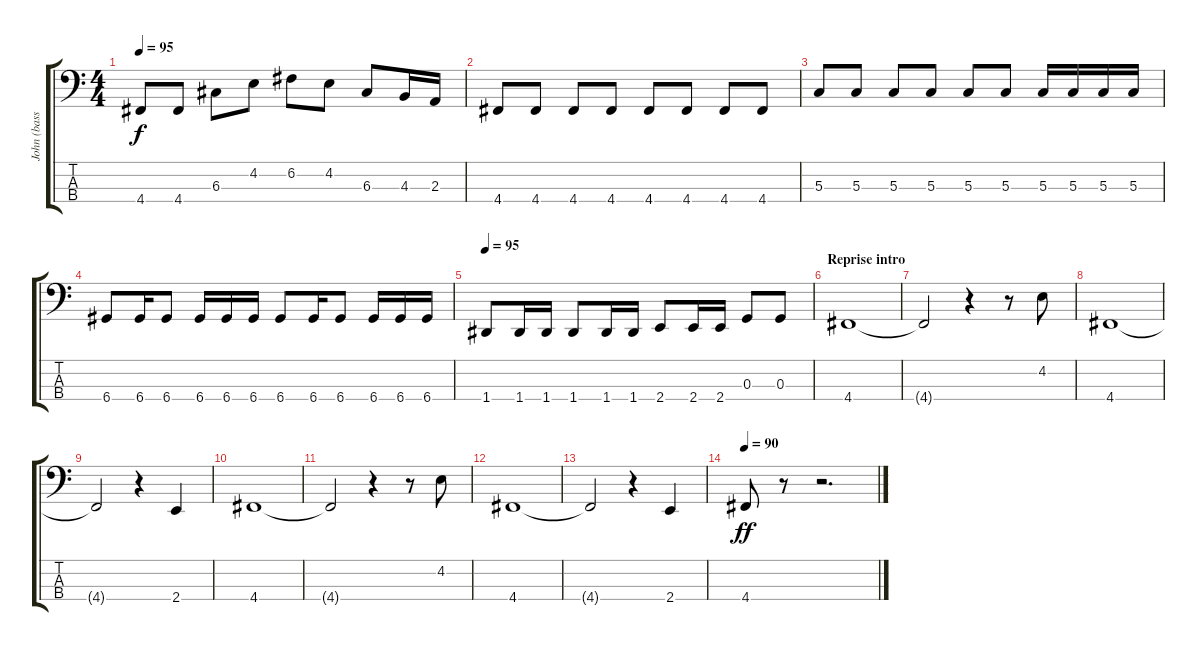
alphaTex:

\track ("John (basse)" "John (bass") {instrument electricbassfinger}
\staff {score tabs}
\tuning (F2 C2 G1 D1) {hide}
\ts (4 4)
\tempo 95
\clef f4
\ks c
4.4.8{dy f} 4.4.8 6.3.8 4.2.8 6.2.8 4.2.8 6.3.8 4.3.16 2.3.16 |
4.4.8 4.4.8 4.4.8 4.4.8 4.4.8 4.4.8 4.4.8 4.4.8 |
5.3.8 5.3.8 5.3.8 5.3.8 5.3.8 5.3.8 5.3.16 5.3.16 5.3.16 5.3.16 |
6.4.8 6.4.16 6.4.8 6.4.16 6.4.16 6.4.16 6.4.8 6.4.16 6.4.8 6.4.16 6.4.16 6.4.16 |
\tempo 95
1.4.8 1.4.16 1.4.16 1.4.8 1.4.16 1.4.16 2.4.8 2.4.16 2.4.16 0.3.8 0.3.8 |
\section ("" "Reprise intro")
4.4.1 |
4.4{t}.2 r.4 r.8 4.2.8 |
4.4.1 |
4.4{t}.2 r.4 2.4.4 |
4.4.1 |
4.4{t}.2 r.4 r.8 4.2.8 |
4.4.1 |
4.4{t}.2 r.4 2.4.4 |
\tempo 90
4.4.8{dy ff} r.8 r.2{d}
